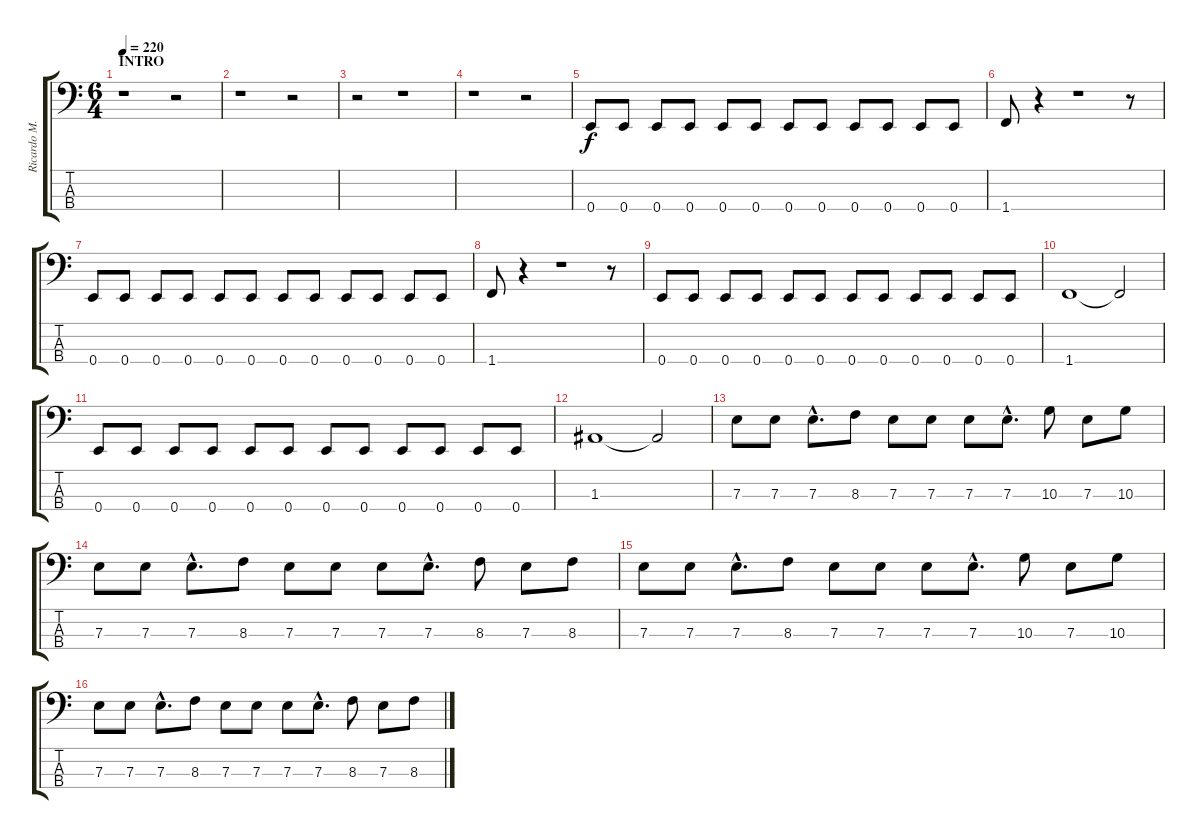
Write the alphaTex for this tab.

\track ("Ricardo M. (Bajo)" "Ricardo M.") {instrument electricbassfinger}
\staff {score tabs}
\tuning (G2 D2 A1 E1) {hide}
\ts (6 4)
\section ("" "INTRO")
\tempo 220
\tempo 230
\tempo 220
\clef f4
\ks c
r.1{dy f instrument electricbassfinger} r.2 |
r.1 r.2 |
r.2 r.1 |
r.1 r.2 |
0.4.8 0.4.8 0.4.8 0.4.8 0.4.8 0.4.8 0.4.8 0.4.8 0.4.8 0.4.8 0.4.8 0.4.8 |
1.4.8 r.4 r.1 r.8 |
0.4.8 0.4.8 0.4.8 0.4.8 0.4.8 0.4.8 0.4.8 0.4.8 0.4.8 0.4.8 0.4.8 0.4.8 |
1.4.8 r.4 r.1 r.8 |
0.4.8 0.4.8 0.4.8 0.4.8 0.4.8 0.4.8 0.4.8 0.4.8 0.4.8 0.4.8 0.4.8 0.4.8 |
1.4.1 1.4{t}.2 |
0.4.8 0.4.8 0.4.8 0.4.8 0.4.8 0.4.8 0.4.8 0.4.8 0.4.8 0.4.8 0.4.8 0.4.8 |
1.3.1 1.3{t}.2 |
7.3.8 7.3.8 7.3{hac}.8{d} 8.3.8 7.3.8 7.3.8 7.3.8 7.3{hac}.8{d} 10.3.8 7.3.8 10.3.8 |
7.3.8 7.3.8 7.3{hac}.8{d} 8.3.8 7.3.8 7.3.8 7.3.8 7.3{hac}.8{d} 8.3.8 7.3.8 8.3.8 |
7.3.8 7.3.8 7.3{hac}.8{d} 8.3.8 7.3.8 7.3.8 7.3.8 7.3{hac}.8{d} 10.3.8 7.3.8 10.3.8 |
7.3.8 7.3.8 7.3{hac}.8{d} 8.3.8 7.3.8 7.3.8 7.3.8 7.3{hac}.8{d} 8.3.8 7.3.8 8.3.8
